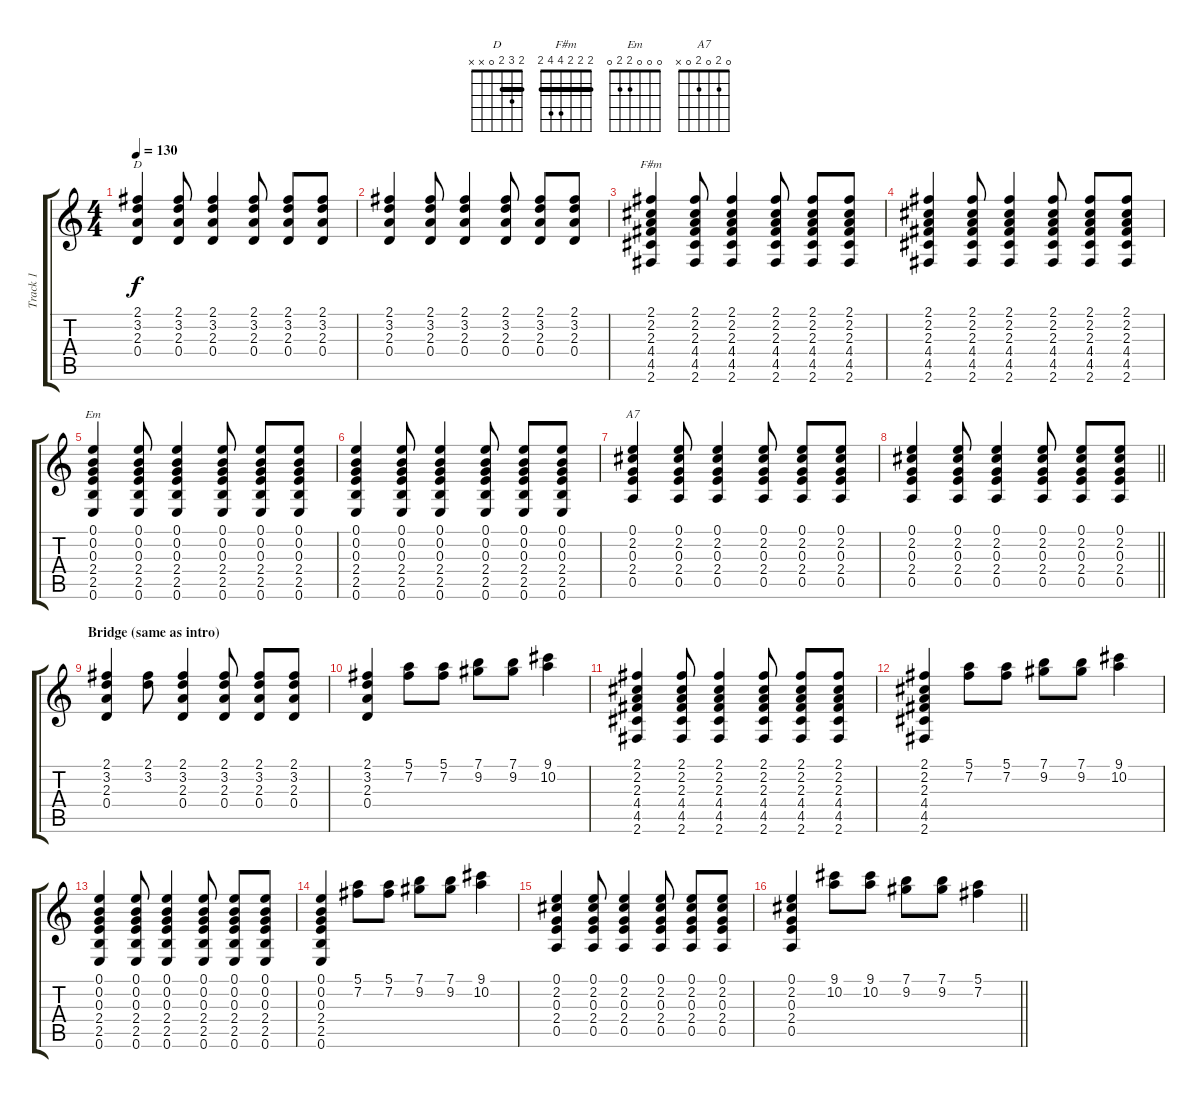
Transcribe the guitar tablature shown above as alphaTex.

\track ("Track 1" "Track 1") {instrument electricguitarclean}
\staff {score tabs}
\tuning (E4 B3 G3 D3 A2 E2) {hide}
\chord ("D" 2 3 2 0 x x) {barre 2}
\chord ("F#m" 2 2 2 4 4 2) {barre 2}
\chord ("Em" 0 0 0 2 2 0)
\chord ("A7" 0 2 0 2 0 x)
\ts (4 4)
\tempo 130
\clef g2
\ks c
(2.1 3.2 2.3 0.4).4{ch "D" dy f} (2.1 3.2 2.3 0.4).8 (2.1 3.2 2.3 0.4).4 (2.1 3.2 2.3 0.4).8 (2.1 3.2 2.3 0.4).8 (2.1 3.2 2.3 0.4).8 |
(2.1 3.2 2.3 0.4).4 (2.1 3.2 2.3 0.4).8 (2.1 3.2 2.3 0.4).4 (2.1 3.2 2.3 0.4).8 (2.1 3.2 2.3 0.4).8 (2.1 3.2 2.3 0.4).8 |
(2.1 2.2 2.3 4.4 4.5 2.6).4{ch "F#m"} (2.1 2.2 2.3 4.4 4.5 2.6).8 (2.1 2.2 2.3 4.4 4.5 2.6).4 (2.1 2.2 2.3 4.4 4.5 2.6).8 (2.1 2.2 2.3 4.4 4.5 2.6).8 (2.1 2.2 2.3 4.4 4.5 2.6).8 |
(2.1 2.2 2.3 4.4 4.5 2.6).4 (2.1 2.2 2.3 4.4 4.5 2.6).8 (2.1 2.2 2.3 4.4 4.5 2.6).4 (2.1 2.2 2.3 4.4 4.5 2.6).8 (2.1 2.2 2.3 4.4 4.5 2.6).8 (2.1 2.2 2.3 4.4 4.5 2.6).8 |
(0.1 0.2 0.3 2.4 2.5 0.6).4{ch "Em"} (0.1 0.2 0.3 2.4 2.5 0.6).8 (0.1 0.2 0.3 2.4 2.5 0.6).4 (0.1 0.2 0.3 2.4 2.5 0.6).8 (0.1 0.2 0.3 2.4 2.5 0.6).8 (0.1 0.2 0.3 2.4 2.5 0.6).8 |
(0.1 0.2 0.3 2.4 2.5 0.6).4 (0.1 0.2 0.3 2.4 2.5 0.6).8 (0.1 0.2 0.3 2.4 2.5 0.6).4 (0.1 0.2 0.3 2.4 2.5 0.6).8 (0.1 0.2 0.3 2.4 2.5 0.6).8 (0.1 0.2 0.3 2.4 2.5 0.6).8 |
(0.1 2.2 0.3 2.4 0.5).4{ch "A7"} (0.1 2.2 0.3 2.4 0.5).8 (0.1 2.2 0.3 2.4 0.5).4 (0.1 2.2 0.3 2.4 0.5).8 (0.1 2.2 0.3 2.4 0.5).8 (0.1 2.2 0.3 2.4 0.5).8 |
\barLineRight lightlight
(0.1 2.2 0.3 2.4 0.5).4 (0.1 2.2 0.3 2.4 0.5).8 (0.1 2.2 0.3 2.4 0.5).4 (0.1 2.2 0.3 2.4 0.5).8 (0.1 2.2 0.3 2.4 0.5).8 (0.1 2.2 0.3 2.4 0.5).8 |
\section ("" "Bridge (same as intro)")
(2.1 3.2 2.3 0.4).4 (2.1 3.2).8 (2.1 3.2 2.3 0.4).4 (2.1 3.2 2.3 0.4).8 (2.1 3.2 2.3 0.4).8 (2.1 3.2 2.3 0.4).8 |
(2.1 3.2 2.3 0.4).4 (5.1 7.2).8 (5.1 7.2).8 (7.1 9.2).8 (7.1 9.2).8 (9.1 10.2).4 |
(2.1 2.2 2.3 4.4 4.5 2.6).4 (2.1 2.2 2.3 4.4 4.5 2.6).8 (2.1 2.2 2.3 4.4 4.5 2.6).4 (2.1 2.2 2.3 4.4 4.5 2.6).8 (2.1 2.2 2.3 4.4 4.5 2.6).8 (2.1 2.2 2.3 4.4 4.5 2.6).8 |
(2.1 2.2 2.3 4.4 4.5 2.6).4 (5.1 7.2).8 (5.1 7.2).8 (7.1 9.2).8 (7.1 9.2).8 (9.1 10.2).4 |
(0.1 0.2 0.3 2.4 2.5 0.6).4 (0.1 0.2 0.3 2.4 2.5 0.6).8 (0.1 0.2 0.3 2.4 2.5 0.6).4 (0.1 0.2 0.3 2.4 2.5 0.6).8 (0.1 0.2 0.3 2.4 2.5 0.6).8 (0.1 0.2 0.3 2.4 2.5 0.6).8 |
(0.1 0.2 0.3 2.4 2.5 0.6).4 (5.1 7.2).8 (5.1 7.2).8 (7.1 9.2).8 (7.1 9.2).8 (9.1 10.2).4 |
(0.1 2.2 0.3 2.4 0.5).4 (0.1 2.2 0.3 2.4 0.5).8 (0.1 2.2 0.3 2.4 0.5).4 (0.1 2.2 0.3 2.4 0.5).8 (0.1 2.2 0.3 2.4 0.5).8 (0.1 2.2 0.3 2.4 0.5).8 |
\barLineRight lightlight
(0.1 2.2 0.3 2.4 0.5).4 (9.1 10.2).8 (9.1 10.2).8 (7.1 9.2).8 (7.1 9.2).8 (5.1 7.2).4
